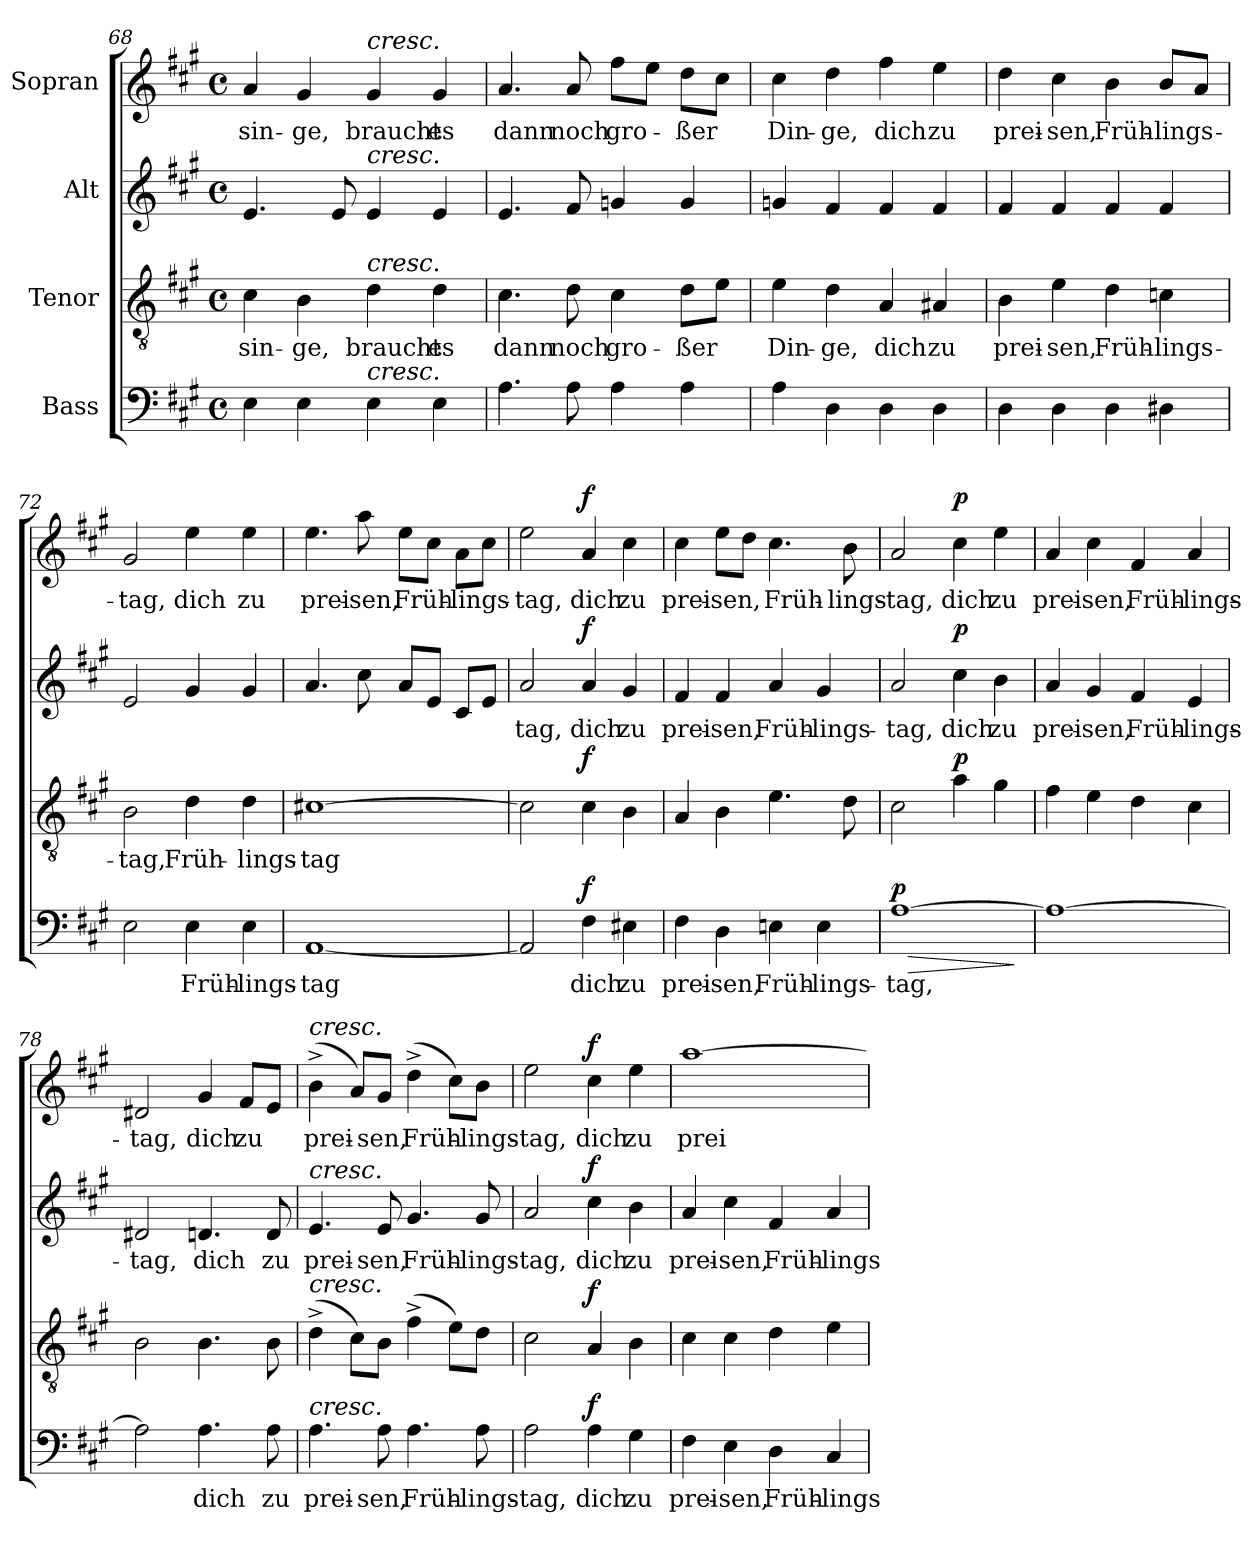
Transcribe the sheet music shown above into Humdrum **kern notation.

**kern	**text	**dynam	**kern	**text	**dynam	**kern	**text	**dynam	**kern	**text	**dynam
*part4	*part4	*part4	*part3	*part3	*part3	*part2	*part2	*part2	*part1	*part1	*part1
*staff4	*staff4	*staff4	*staff3	*staff3	*staff3	*staff2	*staff2	*staff2	*staff1	*staff1	*staff1
*I"Bass	*	*	*I"Tenor	*	*	*I"Alt	*	*	*I"Sopran	*	*
*clefF4	*	*	*clefGv2	*	*	*clefG2	*	*	*clefG2	*	*
*k[f#c#g#]	*	*	*k[f#c#g#]	*	*	*k[f#c#g#]	*	*	*k[f#c#g#]	*	*
*M4/4	*	*	*M4/4	*	*	*M4/4	*	*	*M4/4	*	*
*met(c)	*	*	*met(c)	*	*	*met(c)	*	*	*met(c)	*	*
=68	=68	=68	=68	=68	=68	=68	=68	=68	=68	=68	=68
!	!	!	!	!LO:LY:b	!	!	!	!	!	!LO:LY:b	!
4E\	.	.	4c#\	sin-	.	4.e/	.	.	4a/	sin-	.
!	!	!	!	!LO:LY:b	!	!	!	!	!	!LO:LY:b	!
4E\	.	.	4B\	-ge,	.	.	.	.	4g#/	-ge,	.
.	.	.	.	.	.	8e/	.	.	.	.	.
!	!	!	!	!	!	!	!	!	!LO:TX:a:i:t=cresc.	!	!
!	!	!	!	!	!	!LO:TX:a:i:t=cresc.	!	!	!	!	!
!	!	!	!LO:TX:a:i:t=cresc.	!	!	!	!	!	!	!	!
!LO:TX:a:i:t=cresc.	!	!	!	!	!	!	!	!	!	!	!
!	!	!	!	!LO:LY:b	!	!	!	!	!	!LO:LY:b	!
4E\	.	.	4d\	braucht	.	4e/	.	.	4g#/	braucht	.
!	!	!	!	!LO:LY:b	!	!	!	!	!	!LO:LY:b	!
4E\	.	.	4d\	es	.	4e/	.	.	4g#/	es	.
!!LO:PB:g=z
=69	=69	=69	=69	=69	=69	=69	=69	=69	=69	=69	=69
!	!	!	!	!LO:LY:b	!	!	!	!	!	!LO:LY:b	!
4.A\	.	.	4.c#\	dann	.	4.e/	.	.	4.a/	dann	.
!	!	!	!	!LO:LY:b	!	!	!	!	!	!LO:LY:b	!
8A\	.	.	8d\	noch	.	8f#/	.	.	8a/	noch	.
!	!	!	!	!LO:LY:b	!	!	!	!	!	!LO:LY:b	!
4A\	.	.	4c#\	gro-	.	4gn/	.	.	8ff#\L	gro-	.
.	.	.	.	.	.	.	.	.	8ee\J	.	.
!	!	!	!	!LO:LY:b	!	!	!	!	!	!LO:LY:b	!
4A\	.	.	8d\L	-ßer	.	4g/	.	.	8dd\L	-ßer	.
.	.	.	8e\J	.	.	.	.	.	8cc#\J	.	.
=70	=70	=70	=70	=70	=70	=70	=70	=70	=70	=70	=70
!	!	!	!	!LO:LY:b	!	!	!	!	!	!LO:LY:b	!
4A\	.	.	4e\	Din-	.	4gn/	.	.	4cc#\	Din-	.
!	!	!	!	!LO:LY:b	!	!	!	!	!	!LO:LY:b	!
4D\	.	.	4d\	-ge,	.	4f#/	.	.	4dd\	-ge,	.
!	!	!	!	!LO:LY:b	!	!	!	!	!	!LO:LY:b	!
4D\	.	.	4A/	dich	.	4f#/	.	.	4ff#\	dich	.
!	!	!	!	!LO:LY:b	!	!	!	!	!	!LO:LY:b	!
4D\	.	.	4A#X/	zu	.	4f#/	.	.	4ee\	zu	.
=71	=71	=71	=71	=71	=71	=71	=71	=71	=71	=71	=71
!	!	!	!	!LO:LY:b	!	!	!	!	!	!LO:LY:b	!
4D\	.	.	4B\	prei-	.	4f#/	.	.	4dd\	prei-	.
!	!	!	!	!LO:LY:b	!	!	!	!	!	!LO:LY:b	!
4D\	.	.	4e\	-sen,	.	4f#/	.	.	4cc#\	-sen,	.
!	!	!	!	!LO:LY:b	!	!	!	!	!	!LO:LY:b	!
4D\	.	.	4d\	Früh-	.	4f#/	.	.	4b\	Früh-	.
!	!	!	!	!LO:LY:b	!	!	!	!	!	!LO:LY:b	!
4D#X\	.	.	4cn\	-lings-	.	4f#/	.	.	8b/L	-lings-	.
.	.	.	.	.	.	.	.	.	8a/J	.	.
=72	=72	=72	=72	=72	=72	=72	=72	=72	=72	=72	=72
!	!	!	!	!LO:LY:b	!	!	!	!	!	!LO:LY:b	!
2E\	.	.	2B\	-tag,	.	2e/	.	.	2g#/	-tag,	.
!	!LO:LY:b	!	!	!LO:LY:b	!	!	!	!	!	!LO:LY:b	!
4E\	Früh-	.	4d\	Früh-	.	4g#/	.	.	4ee\	dich	.
!	!LO:LY:b	!	!	!LO:LY:b	!	!	!	!	!	!LO:LY:b	!
4E\	-lings-	.	4d\	-lings-	.	4g#/	.	.	4ee\	zu	.
=73	=73	=73	=73	=73	=73	=73	=73	=73	=73	=73	=73
!	!LO:LY:b	!	!	!LO:LY:b	!	!	!	!	!	!LO:LY:b	!
[1AA	-tag	.	[1c#X	-tag	.	4.a/	.	.	4.ee\	prei-	.
!	!	!	!	!	!	!	!	!	!	!LO:LY:b	!
.	.	.	.	.	.	8cc#\	.	.	8aa\	-sen,	.
!	!	!	!	!	!	!	!	!	!	!LO:LY:b	!
.	.	.	.	.	.	8a/L	.	.	8ee\L	Früh-	.
.	.	.	.	.	.	8e/J	.	.	8cc#\J	.	.
!	!	!	!	!	!	!	!	!	!	!LO:LY:b	!
.	.	.	.	.	.	8c#/L	.	.	8a\L	-lings-	.
.	.	.	.	.	.	8e/J	.	.	8cc#\J	.	.
!!LO:LB:g=z
=74	=74	=74	=74	=74	=74	=74	=74	=74	=74	=74	=74
!	!	!	!	!	!	!	!LO:LY:b	!	!	!LO:LY:b	!
2AA/]	.	.	2c#\]	.	.	2a/	-tag,	.	2ee\	-tag,	.
!	!LO:LY:b	!LO:DY:b	!	!	!LO:DY:b	!	!LO:LY:b	!LO:DY:b	!	!LO:LY:b	!LO:DY:b
4F#\	dich	f	4c#\	.	f	4a/	dich	f	4a/	dich	f
!	!LO:LY:b	!	!	!	!	!	!LO:LY:b	!	!	!LO:LY:b	!
4E#X\	zu	.	4B\	.	.	4g#/	zu	.	4cc#\	zu	.
=75	=75	=75	=75	=75	=75	=75	=75	=75	=75	=75	=75
!	!LO:LY:b	!	!	!	!	!	!LO:LY:b	!	!	!LO:LY:b	!
4F#\	prei-	.	4A/	.	.	4f#/	prei-	.	4cc#\	prei-	.
!	!LO:LY:b	!	!	!	!	!	!LO:LY:b	!	!	!LO:LY:b	!
4D\	-sen,	.	4B\	.	.	4f#/	-sen,	.	8ee\L	-sen,	.
.	.	.	.	.	.	.	.	.	8dd\J	.	.
!	!LO:LY:b	!	!	!	!	!	!LO:LY:b	!	!	!LO:LY:b	!
4En\	Früh-	.	4.e\	.	.	4a/	Früh-	.	4.cc#\	Früh-	.
!	!LO:LY:b	!	!	!	!	!	!LO:LY:b	!	!	!	!
4E\	-lings-	.	.	.	.	4g#/	-lings-	.	.	.	.
!	!	!	!	!	!	!	!	!	!	!LO:LY:b	!
.	.	.	8d\	.	.	.	.	.	8b\	-lings-	.
=76	=76	=76	=76	=76	=76	=76	=76	=76	=76	=76	=76
!	!LO:LY:b	!LO:HP:b	!	!	!	!	!LO:LY:b	!	!	!LO:LY:b	!
!	!	!LO:DY:n=1:b	!	!	!	!	!	!	!	!	!
[1A	-tag,	> p	2c#\	.	.	2a/	-tag,	.	2a/	-tag,	.
!	!	!	!	!	!LO:DY:b	!	!LO:LY:b	!LO:DY:b	!	!LO:LY:b	!LO:DY:b
.	.	.	4a\	.	p	4cc#\	dich	p	4cc#\	dich	p
!	!	!	!	!	!	!	!LO:LY:b	!	!	!LO:LY:b	!
.	.	.	4g#\	.	.	4b\	zu	.	4ee\	zu	.
.	.	]	.	.	.	.	.	.	.	.	.
=77	=77	=77	=77	=77	=77	=77	=77	=77	=77	=77	=77
!	!	!	!	!	!	!	!LO:LY:b	!	!	!LO:LY:b	!
1A_	.	.	4f#\	.	.	4a/	prei-	.	4a/	prei-	.
!	!	!	!	!	!	!	!LO:LY:b	!	!	!LO:LY:b	!
.	.	.	4e\	.	.	4g#/	-sen,	.	4cc#\	-sen,	.
!	!	!	!	!	!	!	!LO:LY:b	!	!	!LO:LY:b	!
.	.	.	4d\	.	.	4f#/	Früh-	.	4f#/	Früh-	.
!	!	!	!	!	!	!	!LO:LY:b	!	!	!LO:LY:b	!
.	.	.	4c#\	.	.	4e/	-lings-	.	4a/	-lings-	.
=78	=78	=78	=78	=78	=78	=78	=78	=78	=78	=78	=78
!	!	!	!	!	!	!	!LO:LY:b	!	!	!LO:LY:b	!
2A\]	.	.	2B\	.	.	2d#X/	-tag,	.	2d#X/	-tag,	.
!	!LO:LY:b	!	!	!	!	!	!LO:LY:b	!	!	!LO:LY:b	!
4.A\	dich	.	4.B\	.	.	4.dn/	dich	.	4g#/	dich	.
!	!	!	!	!	!	!	!	!	!	!LO:LY:b	!
.	.	.	.	.	.	.	.	.	8f#/L	zu	.
!	!LO:LY:b	!	!	!	!	!	!LO:LY:b	!	!	!	!
8A\	zu	.	8B\	.	.	8d/	zu	.	8e/J	.	.
!!LO:LB:g=z
=79	=79	=79	=79	=79	=79	=79	=79	=79	=79	=79	=79
!	!	!	!	!	!	!	!	!	!LO:TX:a:i:t=cresc.	!	!
!	!	!	!	!	!	!LO:TX:a:i:t=cresc.	!	!	!	!	!
!	!	!	!LO:TX:a:i:t=cresc.	!	!	!	!	!	!	!	!
!LO:TX:a:i:t=cresc.	!	!	!	!	!	!	!	!	!	!	!
!	!LO:LY:b	!	!	!	!	!	!LO:LY:b	!	!	!LO:LY:b	!
4.A\	prei-	.	(>4d^\	.	.	4.e/	prei-	.	(>4b^\	prei-	.
.	.	.	8c#\L)	.	.	.	.	.	8a/L)	.	.
!	!LO:LY:b	!	!	!	!	!	!LO:LY:b	!	!	!LO:LY:b	!
8A\	-sen,	.	8B\J	.	.	8e/	-sen,	.	8g#/J	-sen,	.
!	!LO:LY:b	!	!	!	!	!	!LO:LY:b	!	!	!LO:LY:b	!
4.A\	Früh-	.	(>4f#^\	.	.	4.g#/	Früh-	.	(>4dd^\	Früh-	.
.	.	.	8e\L)	.	.	.	.	.	8cc#\L)	.	.
!	!LO:LY:b	!	!	!	!	!	!LO:LY:b	!	!	!LO:LY:b	!
8A\	-lings-	.	8d\J	.	.	8g#/	-lings-	.	8b\J	-lings-	.
=80	=80	=80	=80	=80	=80	=80	=80	=80	=80	=80	=80
!	!LO:LY:b	!	!	!	!	!	!LO:LY:b	!	!	!LO:LY:b	!
2A\	-tag,	.	2c#\	.	.	2a/	-tag,	.	2ee\	-tag,	.
!	!LO:LY:b	!LO:DY:b	!	!	!LO:DY:b	!	!LO:LY:b	!LO:DY:b	!	!LO:LY:b	!LO:DY:b
4A\	dich	f	4A/	.	f	4cc#\	dich	f	4cc#\	dich	f
!	!LO:LY:b	!	!	!	!	!	!LO:LY:b	!	!	!LO:LY:b	!
4G#\	zu	.	4B\	.	.	4b\	zu	.	4ee\	zu	.
=81	=81	=81	=81	=81	=81	=81	=81	=81	=81	=81	=81
!	!LO:LY:b	!	!	!	!	!	!LO:LY:b	!	!	!LO:LY:b	!
4F#\	prei-	.	4c#\	.	.	4a/	prei-	.	[1aa	-prei-	.
!	!LO:LY:b	!	!	!	!	!	!LO:LY:b	!	!	!	!
4E\	-sen,	.	4c#\	.	.	4cc#\	-sen,	.	.	.	.
!	!LO:LY:b	!	!	!	!	!	!LO:LY:b	!	!	!	!
4D\	Früh-	.	4d\	.	.	4f#/	Früh-	.	.	.	.
!	!LO:LY:b	!	!	!	!	!	!LO:LY:b	!	!	!	!
4C#/	-lings-	.	4e\	.	.	4a/	-lings-	.	.	.	.
=	=	=	=	=	=	=	=	=	=	=	=
*-	*-	*-	*-	*-	*-	*-	*-	*-	*-	*-	*-
